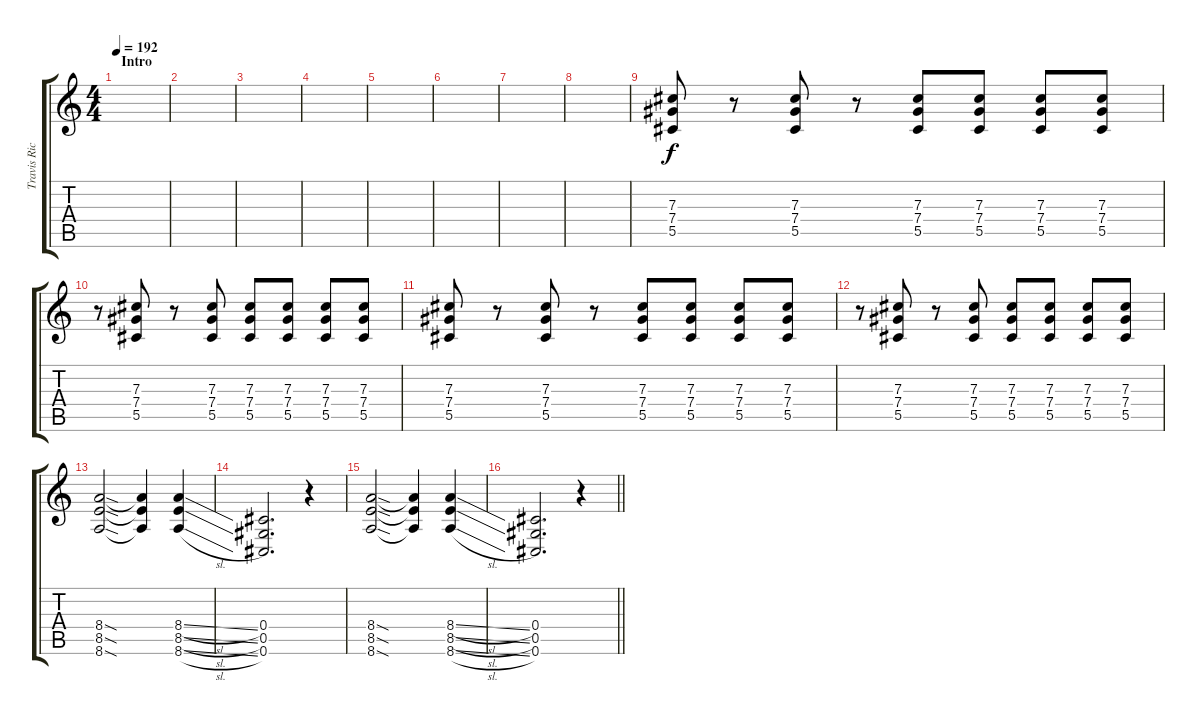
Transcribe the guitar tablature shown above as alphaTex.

\track ("Travis Richter" "Travis Ric") {instrument distortionguitar}
\staff {score tabs}
\tuning (Eb4 Bb3 Gb3 Db3 Ab2 Db2) {hide}
\ts (4 4)
\section ("" " Intro")
\tempo 192
\clef g2
\ks c
|
|
|
|
|
|
|
|
(7.3 7.4 5.5).8 r.8 (7.3 7.4 5.5).8 r.8 (7.3 7.4 5.5).8 (7.3 7.4 5.5).8 (7.3 7.4 5.5).8 (7.3 7.4 5.5).8 |
r.8 (7.3 7.4 5.5).8 r.8 (7.3 7.4 5.5).8 (7.3 7.4 5.5).8 (7.3 7.4 5.5).8 (7.3 7.4 5.5).8 (7.3 7.4 5.5).8 |
(7.3 7.4 5.5).8 r.8 (7.3 7.4 5.5).8 r.8 (7.3 7.4 5.5).8 (7.3 7.4 5.5).8 (7.3 7.4 5.5).8 (7.3 7.4 5.5).8 |
r.8 (7.3 7.4 5.5).8 r.8 (7.3 7.4 5.5).8 (7.3 7.4 5.5).8 (7.3 7.4 5.5).8 (7.3 7.4 5.5).8 (7.3 7.4 5.5).8 |
(8.4{sod} 8.5{sod} 8.6{sod}).2 (8.4{t} 8.5{t} 8.6{t}).4 (8.4{sl} 8.5{sl} 8.6{sl}).4 |
(0.4 0.5 0.6).2{d} r.4 |
(8.4{sod} 8.5{sod} 8.6{sod}).2 (8.4{t} 8.5{t} 8.6{t}).4 (8.4{sl} 8.5{sl} 8.6{sl}).4 |
\barLineRight lightlight
(0.4 0.5 0.6).2{d} r.4
